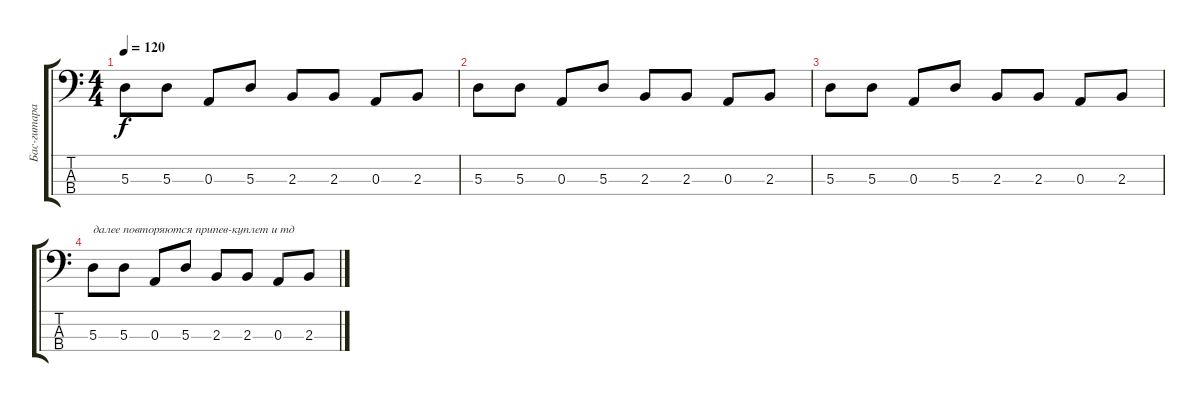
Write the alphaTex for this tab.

\track ("Бас-гитара" "Бас-гитара") {instrument electricbassfinger}
\staff {score tabs}
\tuning (G2 D2 A1 E1) {hide}
\ts (4 4)
\tempo 120
\clef f4
\ks c
5.3.8{dy f} 5.3.8 0.3.8 5.3.8 2.3.8 2.3.8 0.3.8 2.3.8 |
5.3.8 5.3.8 0.3.8 5.3.8 2.3.8 2.3.8 0.3.8 2.3.8 |
5.3.8 5.3.8 0.3.8 5.3.8 2.3.8 2.3.8 0.3.8 2.3.8 |
5.3.8{txt "далее повторяются припев-куплет и тд"} 5.3.8 0.3.8 5.3.8 2.3.8 2.3.8 0.3.8 2.3.8
